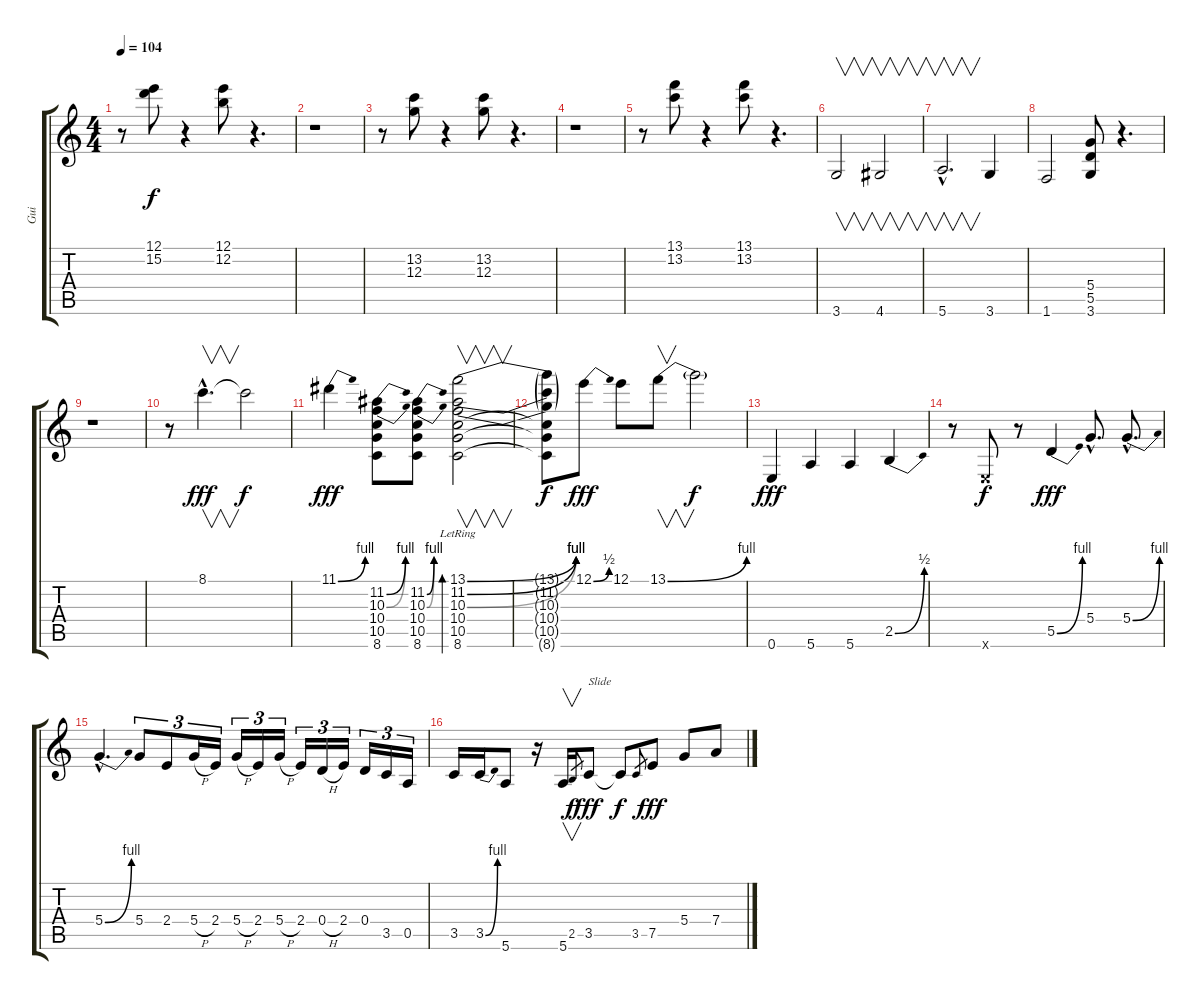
\track ("Gui" "Gui") {instrument overdrivenguitar}
\staff {score tabs}
\tuning (E4 B3 G3 D3 A2 E2) {hide}
\ts (4 4)
\tempo 104
\clef g2
\ks c
r.8{dy f} (12.1 15.2).8 r.4 (12.1 12.2).8 r.4{d} |
r.1 |
r.8 (13.2 12.3).8 r.4 (13.2 12.3).8 r.4{d} |
r.1 |
r.8 (13.1 13.2).8 r.4 (13.1 13.2).8 r.4{d} |
3.6.2{v} 4.6.2{v} |
5.6{hac}.2{v d} 3.6.4 |
1.6.2 (5.4 5.5 3.6).8 r.4{d} |
r.1 |
r.8 8.1{hac}.4{v d dy fff} 8.1{t}.2{dy f} |
11.1{be (bend 0 0 60 4)}.4{dy fff} (11.2{be (bend 0 0 60 4)} 10.3{be (bend 0 0 60 4)} 10.4 10.5 8.6).8 (11.2{be (bend 0 0 60 4)} 10.3{be (bend 0 0 60 4)} 10.4 10.5 8.6).8 (13.1{be (bend 0 0 60 4)} 11.2{be (bend 0 0 60 4)} 10.3{be (bend 0 0 60 4)} 10.4{lr} 10.5{lr} 8.6{lr}).2{v bd 30} |
(13.1{t} 11.2{t} 10.3{t} 10.4{t} 10.5{t} 8.6{t}).8{dy f} 12.1{be (bend 0 0 60 2)}.8{dy fff volume 16 balance 16} 12.1.8{volume 16 balance 16} 13.1{be (bend 0 0 60 4)}.8{v volume 16 balance 16} 13.1{t}.2{dy f} |
0.6.4{dy fff volume 15 balance 10} 5.6.4 5.6.4 2.5{be (bend 0 0 60 2)}.4 |
r.8 0.6{x}.8{dy f} r.8 5.5{be (bend 0 0 60 4)}.4{dy fff} 5.4{hac}.8{d} 5.4{be (bend 0 0 60 4) hac}.8{d} |
5.4{be (bend 0 0 60 4) hac}.4{d} 5.4.8{tu (3 2)} 2.4.8{tu (3 2)} 5.4{h}.16{tu (3 2)} 2.4.16{tu (3 2)} 5.4{h}.16{tu (3 2)} 2.4.16{tu (3 2)} 5.4{h}.16{tu (3 2)} 2.4.16{tu (3 2)} 0.4{h}.16{tu (3 2)} 2.4.16{tu (3 2)} 0.4.16{tu (3 2)} 3.5.16{tu (3 2)} 0.5.16{tu (3 2)} |
3.5.16 3.5{be (bend 0 0 60 4)}.16 5.6.8 r.16 5.6.16{v} 2.5.8{gr dy f} 3.5.8{txt "Slide" dy fff} 3.5{t}.8{dy f} 3.5.8{gr} 7.5.8{dy fff} 5.4.8 7.4.8
